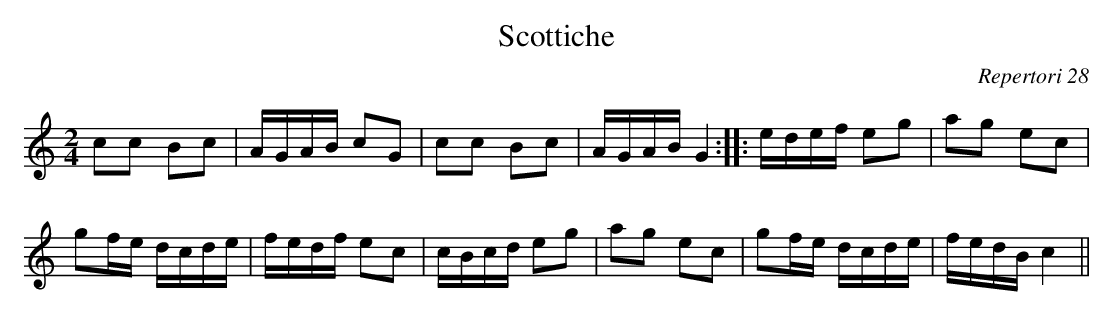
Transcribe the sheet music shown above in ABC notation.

X:1
T:Scottiche
C:Repertori 28
M:2/4
L:1/16
K:C
c2c2 B2c2|AGAB c2G2|c2c2 B2c2|AGAB G4:|\
|:edef e2g2|a2g2 e2c2|
g2fe dcde|fedf e2c2|cBcd e2g2|\
a2g2 e2c2|g2fe dcde|fedB c4||
